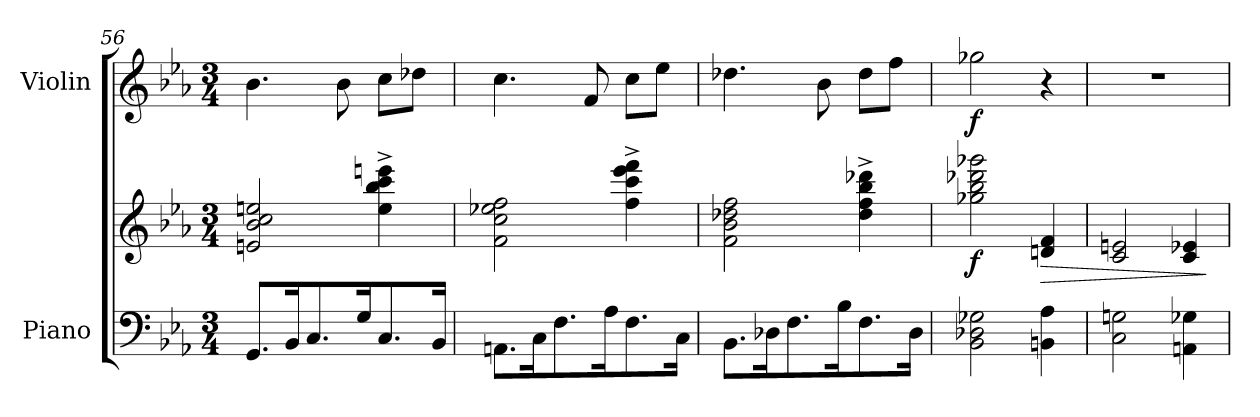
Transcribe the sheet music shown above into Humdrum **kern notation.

**kern	**kern	**dynam	**kern	**dynam
*part2	*part2	*part2	*part1	*part1
*staff3	*staff2	*staff2/3	*staff1	*staff1
*I"Piano	*	*	*I"Violin	*
*I'Pno	*	*	*I'Vln	*
*clefF4	*clefG2	*	*clefG2	*
*k[b-e-a-]	*k[b-e-a-]	*	*k[b-e-a-]	*
*M3/4	*M3/4	*	*M3/4	*
=56	=56	=56	=56	=56
8.GG/L	2en/ 2b-/ 2cc/ 2een/	.	4.b-\	.
16BB-/K	.	.	.	.
8.C/	.	.	.	.
.	.	.	8b-\	.
16G/K	.	.	.	.
8.C/	4ee\^ 4bb-\^ 4ccc\^ 4eeen\^	.	8cc\L	.
.	.	.	8dd-X\J	.
16BB-/Jk	.	.	.	.
!!LO:PB:g=z
=57	=57	=57	=57	=57
8.AAn\L	2f\ 2cc\ 2ee-X\ 2ff\	.	4.cc\	.
16C\K	.	.	.	.
8.F\	.	.	.	.
.	.	.	8f/	.
16A-\K	.	.	.	.
8.F\	4ff\^ 4ccc\^ 4eee-\^ 4fff\^	.	8cc\L	.
.	.	.	8ee-\J	.
16C\Jk	.	.	.	.
=58	=58	=58	=58	=58
8.BB-\L	2f\ 2b-\ 2dd-X\ 2ff\	.	4.dd-X\	.
16D-X\K	.	.	.	.
8.F\	.	.	.	.
.	.	.	8b-\	.
16B-\K	.	.	.	.
8.F\	4dd-\^ 4ff\^ 4bb-\^ 4ddd-X\^	.	8dd-\L	.
.	.	.	8ff\J	.
16D-\Jk	.	.	.	.
=59	=59	=59	=59	=59
!	!	!LO:DY:b	!	!LO:DY:b
2BB-\ 2D-X\ 2G-X\	2gg-X\ 2bb-\ 2ddd-X\ 2ggg-X\	f	2gg-X\	f
!	!	!LO:HP:b	!	!
4BBn\ 4A-\	4dn/ 4f/	>	4r	.
=60	=60	=60	=60	=60
2C\ 2Gn\	2c/ 2en/	.	2.r	.
4AAn\ 4G-X\	4c/ 4e-X/	.	.	.
.	.	]	.	.
=	=	=	=	=
*-	*-	*-	*-	*-
